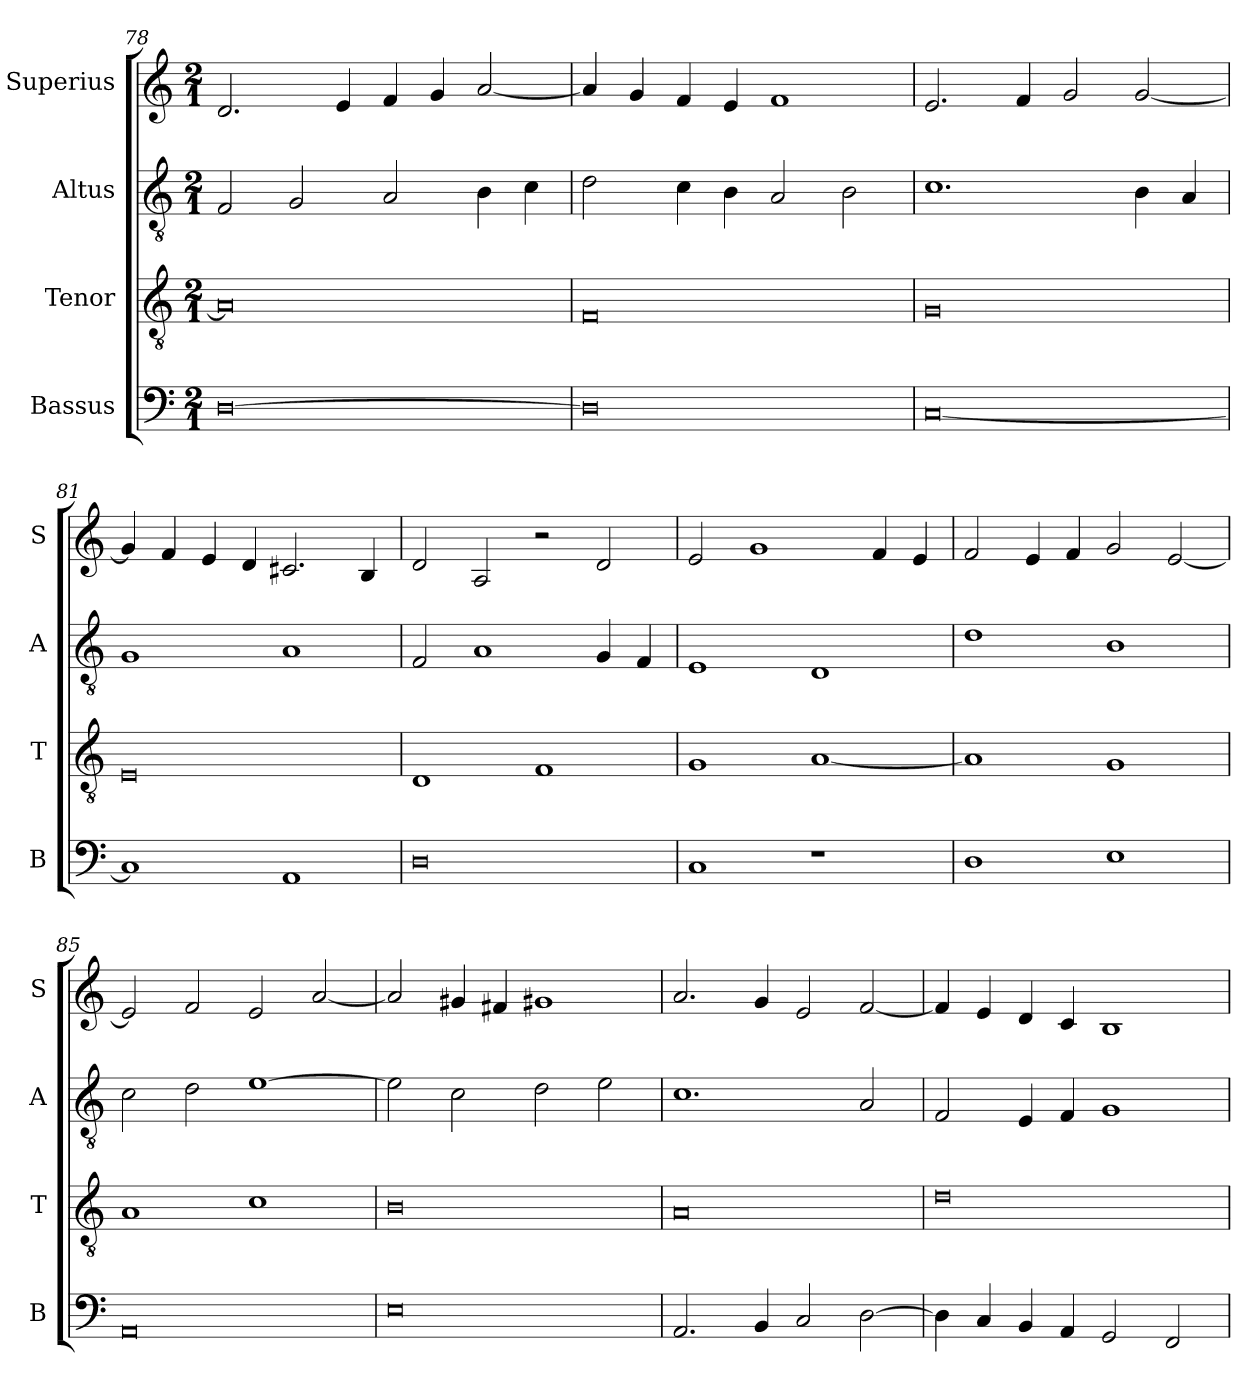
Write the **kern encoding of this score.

**kern	**kern	**kern	**kern
*part4	*part3	*part2	*part1
*staff4	*staff3	*staff2	*staff1
*I"Bassus	*I"Tenor	*I"Altus	*I"Superius
*I'B	*I'T	*I'A	*I'S
*clefF4	*clefGv2	*clefGv2	*clefG2
*k[]	*k[]	*k[]	*k[]
*M2/1	*M2/1	*M2/1	*M2/1
=78	=78	=78	=78
[0D	0A]	2F/	2.d/
.	.	2G/	.
.	.	.	4e/
.	.	2A/	4f/
.	.	.	4g/
.	.	4B\	[2a/
.	.	4c\	.
=79	=79	=79	=79
0D]	0F	2d\	4a/]
.	.	.	4g/
.	.	4c\	4f/
.	.	4B\	4e/
.	.	2A/	1f
.	.	2B\	.
=80	=80	=80	=80
[0C	0G	1.c	2.e/
.	.	.	4f/
.	.	.	2g/
.	.	4B\	[2g/
.	.	4A/	.
=81	=81	=81	=81
1C]	0E	1G	4g/]
.	.	.	4f/
.	.	.	4e/
.	.	.	4d/
1AA	.	1A	2.c#X/
.	.	.	4B/
=82	=82	=82	=82
0D	1D	2F/	2d/
.	.	1A	2A/
.	1F	.	2r
.	.	4G/	2d/
.	.	4F/	.
=83	=83	=83	=83
1C	1G	1E	2e/
.	.	.	1g
1r	[1A	1D	.
.	.	.	4f/
.	.	.	4e/
=84	=84	=84	=84
1D	1A]	1d	2f/
.	.	.	4e/
.	.	.	4f/
1E	1G	1B	2g/
.	.	.	[2e/
=85	=85	=85	=85
0AA	1A	2c\	2e/]
.	.	2d\	2f/
.	1c	[1e	2e/
.	.	.	[2a/
=86	=86	=86	=86
0E	0B	2e\]	2a/]
.	.	2c\	4g#X/
.	.	.	4f#X/
.	.	2d\	1g#X
.	.	2e\	.
=87	=87	=87	=87
2.AA/	0A	1.c	2.a/
4BB/	.	.	4g/
2C/	.	.	2e/
[2D\	.	2A/	[2f/
=88	=88	=88	=88
4D\]	0d	2F/	4f/]
4C/	.	.	4e/
4BB/	.	4E/	4d/
4AA/	.	4F/	4c/
2GG/	.	1G	1B
2FF/	.	.	.
=	=	=	=
*-	*-	*-	*-
